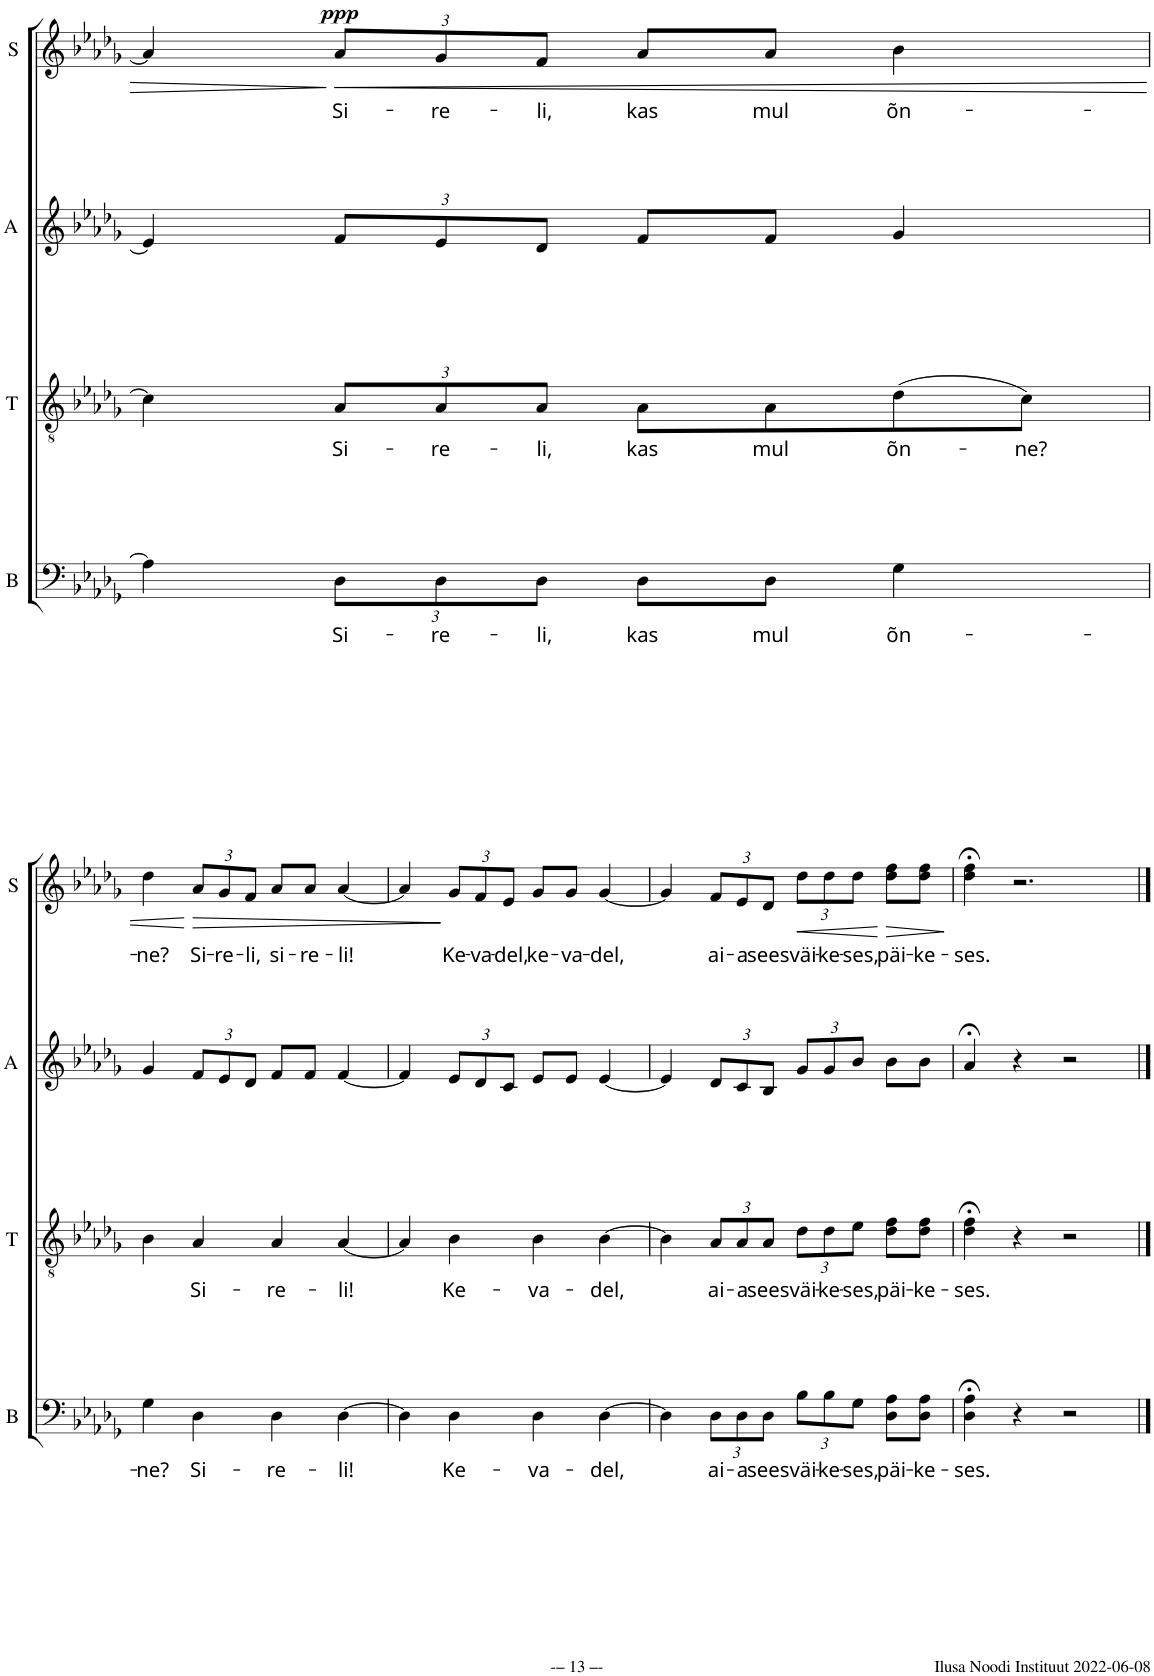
**kern	**text	**kern	**text	**kern	**text	**kern	**text	**dynam
*part4	*part4	*part3	*part3	*part2	*part2	*part1	*part1	*part1
*staff4	*staff4	*staff3	*staff3	*staff2	*staff2	*staff1	*staff1	*staff1
*I"B	*	*I"T	*	*I"A	*	*I"S	*	*
*I'B	*	*I'T	*	*I'A	*	*I'S	*	*
!!LO:PB:g=z
*clefF4	*	*clefGv2	*	*clefG2	*	*clefG2	*	*
*Trd4c7	*	*	*	*Trd1c2	*	*	*	*
*k[b-e-a-d-g-]	*	*k[b-e-a-d-g-]	*	*k[b-e-a-d-g-]	*	*k[b-e-a-d-g-]	*	*
*M4/4	*	*M4/4	*	*M4/4	*	*M4/4	*	*
*met(c)	*	*met(c)	*	*met(c)	*	*met(c)	*	*
=17	=17	=17	=17	=17	=17	=17	=17	=17
4A-\]	.	4c\]	.	4e-/]	.	4a-/]	.	.
*Xbrackettup	*	*	*	*	*	*	*	*
!	!LO:LY:b	!	!	!	!	!	!	!
*	*	*Xbrackettup	*	*	*	*	*	*
!	!	!	!LO:LY:b	!	!	!	!	!
*	*	*	*	*Xbrackettup	*	*	*	*
!	!	!	!	!	!LO:LY:b	!	!	!
*	*	*	*	*	*	*Xbrackettup	*	*
!	!	!	!	!	!	!	!LO:LY:b	!LO:HP:b
!	!	!	!	!	!	!	!	!LO:DY:n=1:a
12D-\L	Si-	12A-/L	Si-	12f/L	Si-	12a-/L	Si-	< ppp
!	!LO:LY:b	!	!LO:LY:b	!	!LO:LY:b	!	!LO:LY:b	!
12D-\	-re-	12A-/	-re-	12e-/	-re-	12g-/	-re-	.
!	!LO:LY:b	!	!LO:LY:b	!	!LO:LY:b	!	!LO:LY:b	!
12D-\J	-li,	12A-/J	-li,	12d-/J	-li,	12f/J	-li,	.
!	!LO:LY:b	!	!LO:LY:b	!	!LO:LY:b	!	!LO:LY:b	!
8D-\L	kas	8A-\L	kas	8f/L	kas	8a-/L	kas	.
!	!LO:LY:b	!	!LO:LY:b	!	!LO:LY:b	!	!LO:LY:b	!
8D-\J	mul	8A-\	mul	8f/J	mul	8a-/J	mul	.
!	!LO:LY:b	!	!LO:LY:b	!	!LO:LY:b	!	!LO:LY:b	!
4G-\	õn-	(8d-\	õn-	4g-/	õn-	4b-\	õn-	.
!	!	!	!LO:LY:b	!	!	!	!	!
.	.	8c\J)	-ne?	.	.	.	.	.
!!LO:LB:g=z
=18	=18	=18	=18	=18	=18	=18	=18	=18
!	!LO:LY:b	!	!	!	!LO:LY:b	!	!LO:LY:b	!
4G-\	-ne?	4B-\	.	4g-/	-ne?	4dd-\	-ne?	.
!	!LO:LY:b	!	!LO:LY:b	!	!LO:LY:b	!	!LO:LY:b	!LO:HP:n=1:b
4D-\	Si-	4A-/	Si-	12f/L	Si-	12a-/L	Si-	[ >
!	!	!	!	!	!LO:LY:b	!	!LO:LY:b	!
.	.	.	.	12e-/	-re-	12g-/	-re-	.
!	!	!	!	!	!LO:LY:b	!	!LO:LY:b	!
.	.	.	.	12d-/J	-li,	12f/J	-li,	.
!	!LO:LY:b	!	!LO:LY:b	!	!LO:LY:b	!	!LO:LY:b	!
4D-\	-re-	4A-/	-re-	8f/L	si-	8a-/L	si-	.
!	!	!	!	!	!LO:LY:b	!	!LO:LY:b	!
.	.	.	.	8f/J	-re-	8a-/J	-re-	.
!	!LO:LY:b	!	!LO:LY:b	!	!LO:LY:b	!	!LO:LY:b	!
[4D-\	-li!	[4A-/	-li!	[4f/	-li!	[4a-/	-li!	.
=19	=19	=19	=19	=19	=19	=19	=19	=19
4D-\]	.	4A-/]	.	4f/]	.	4a-/]	.	.
!	!LO:LY:b	!	!LO:LY:b	!	!LO:LY:b	!	!LO:LY:b	!
4D-\	Ke-	4B-\	Ke-	12e-/L	Ke-	12g-/L	Ke-	]
!	!	!	!	!	!LO:LY:b	!	!LO:LY:b	!
.	.	.	.	12d-/	-va-	12f/	-va-	.
!	!	!	!	!	!LO:LY:b	!	!LO:LY:b	!
.	.	.	.	12c/J	-del,	12e-/J	-del,	.
!	!LO:LY:b	!	!LO:LY:b	!	!LO:LY:b	!	!LO:LY:b	!
4D-\	-va-	4B-\	-va-	8e-/L	ke-	8g-/L	ke-	.
!	!	!	!	!	!LO:LY:b	!	!LO:LY:b	!
.	.	.	.	8e-/J	-va-	8g-/J	-va-	.
!	!LO:LY:b	!	!LO:LY:b	!	!LO:LY:b	!	!LO:LY:b	!
[4D-\	-del,	[4B-\	-del,	[4e-/	-del,	[4g-/	-del,	.
=20	=20	=20	=20	=20	=20	=20	=20	=20
4D-\]	.	4B-\]	.	4e-/]	.	4g-/]	.	.
!	!LO:LY:b	!	!LO:LY:b	!	!LO:LY:b	!	!LO:LY:b	!
12D-\L	ai-	12A-/L	ai-	12d-/L	ai-	12f/L	ai-	.
!	!LO:LY:b	!	!LO:LY:b	!	!LO:LY:b	!	!LO:LY:b	!
12D-\	-a	12A-/	-a	12c/	-a	12e-/	-a	.
!	!LO:LY:b	!	!LO:LY:b	!	!LO:LY:b	!	!LO:LY:b	!
12D-\J	sees	12A-/J	sees	12B-/J	sees	12d-/J	sees	.
!	!LO:LY:b	!	!LO:LY:b	!	!LO:LY:b	!	!LO:LY:b	!LO:HP:b
12B-\L	väi-	12d-\L	väi-	12g-/L	väi-	12dd-\L	väi-	<
!	!LO:LY:b	!	!LO:LY:b	!	!LO:LY:b	!	!LO:LY:b	!
12B-\	-ke-	12d-\	-ke-	12g-/	-ke-	12dd-\	-ke-	.
!	!LO:LY:b	!	!LO:LY:b	!	!LO:LY:b	!	!LO:LY:b	!
12G-\J	-ses,	12e-\J	-ses,	12b-/J	-ses,	12dd-\J	-ses,	.
!	!LO:LY:b	!	!LO:LY:b	!	!LO:LY:b	!	!LO:LY:b	!LO:HP:n=1:b
8D-\ 8A-\L	päi-	8d-\ 8f\L	päi-	8b-\L	päi-	8dd-\ 8ff\L	päi-	[ >
!	!LO:LY:b	!	!LO:LY:b	!	!LO:LY:b	!	!LO:LY:b	!
8D-\ 8A-\J	-ke-	8d-\ 8f\J	-ke-	8b-\J	-ke-	8dd-\ 8ff\J	-ke-	.
.	.	.	.	.	.	.	.	]
=21	=21	=21	=21	=21	=21	=21	=21	=21
!	!LO:LY:b	!	!LO:LY:b	!	!LO:LY:b	!	!LO:LY:b	!
4D-\;< 4A-\;<	-ses.	4d-\;< 4f\;<	-ses.	4a-;</	-ses.	4dd-\;< 4ff\;<	-ses.	.
4r	.	4r	.	4r	.	2.r	.	.
2r	.	2r	.	2r	.	.	.	.
==	==	==	==	==	==	==	==	==
*-	*-	*-	*-	*-	*-	*-	*-	*-
